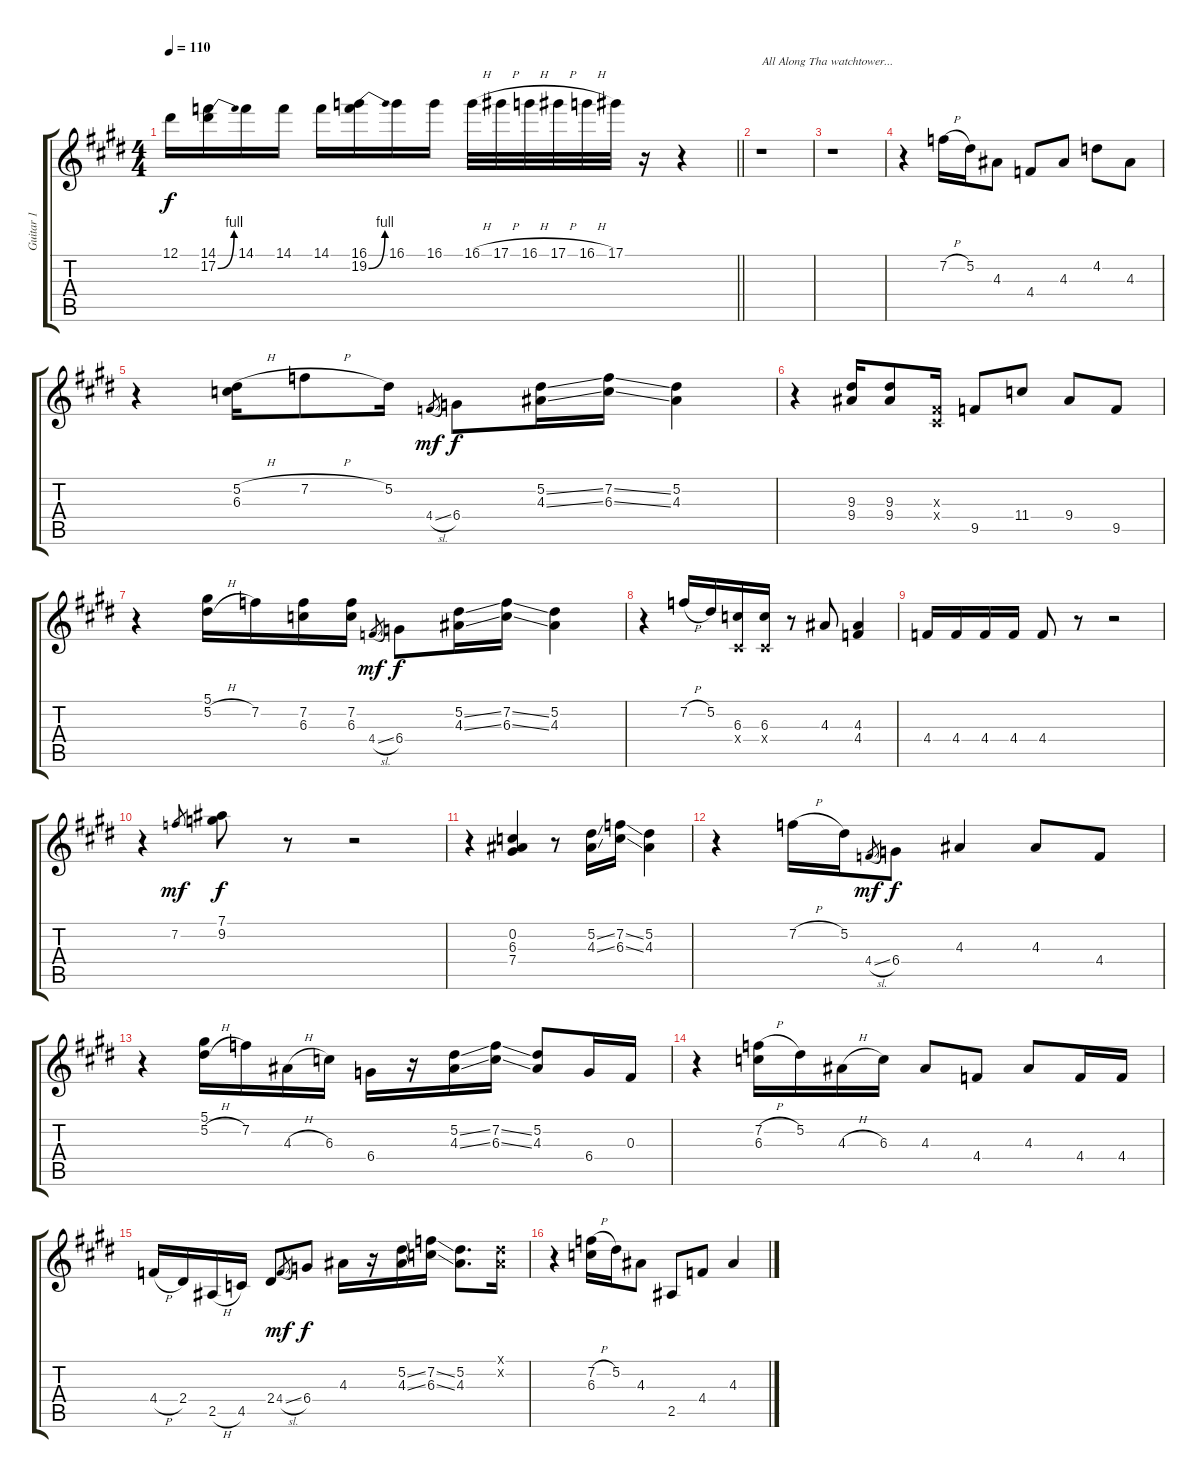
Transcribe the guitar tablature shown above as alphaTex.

\track ("Guitar 1" "Guitar 1") {instrument overdrivenguitar}
\staff {score tabs}
\tuning (Eb4 Bb3 Gb3 Db3 Ab2 Eb2) {hide}
\ts (4 4)
\tempo 110
\clef g2
\barLineRight lightlight
\ks c#minor
12.1.16{dy f} (14.1 17.2{be (bend 0 0 60 4)}).16 14.1.16 14.1.16 14.1.16 (16.1 19.2{be (bend 0 0 60 4)}).16 16.1.16 16.1.16 16.1{h}.32 17.1{h}.32 16.1{h}.32 17.1{h}.32 16.1{h}.32 17.1.32 r.16 r.4 |
r.1{txt "All Along Tha watchtower..."} |
r.1 |
r.4 7.2{h}.16{instrument electricguitarjazz} 5.2.16 4.3.8 4.4.8 4.3.8 4.2.8 4.3.8 |
r.4 (5.2{h} 6.3).16 7.2{h}.8 5.2.16 4.4{sl}.8{gr dy mf} 6.4.8{dy f} (5.2{ss} 4.3{ss}).16 (7.2{ss} 6.3{ss}).16 (5.2 4.3).4 |
r.4 (9.3 9.4).16 (9.3 9.4).8 (0.3{x} 0.4{x}).16 9.5.8 11.4.8 9.4.8 9.5.8 |
r.4 (5.1 5.2{h}).16 7.2.16 (7.2 6.3).16 (7.2 6.3).16 4.4{sl}.8{gr dy mf} 6.4.8{dy f} (5.2{ss} 4.3{ss}).16 (7.2{ss} 6.3{ss}).16 (5.2 4.3).4 |
r.4 7.2{h}.16 5.2.16 (6.3 0.4{x}).16 (6.3 0.4{x}).16 r.8 4.3.8 (4.3 4.4).4 |
4.4.16 4.4.16 4.4.16 4.4.16 4.4.8 r.8 r.2 |
r.4 7.2.8{gr dy mf} (7.1 9.2).8{dy f} r.8 r.2 |
r.4 (0.2 6.3 7.4).4 r.8 (5.2{ss} 4.3{ss}).16 (7.2{ss} 6.3{ss}).16 (5.2 4.3).4 |
r.4 7.2{h}.16 5.2.16 4.4{sl}.8{gr dy mf} 6.4.8{dy f} 4.3.4 4.3.8 4.4.8 |
r.4 (5.1 5.2{h}).16 7.2.16 4.3{h}.16 6.3.16 6.4.16 r.16 (5.2{ss} 4.3{ss}).16 (7.2{ss} 6.3{ss}).16 (5.2 4.3).8 6.4.16 0.3.16 |
r.4 (7.2{h} 6.3).16 5.2.16 4.3{h}.16 6.3.16 4.3.8 4.4.8 4.3.8 4.4.16 4.4.16 |
4.4{h}.16 2.4.16 2.5{h}.16 4.5.16 2.4.8 4.4{sl}.8{gr dy mf} 6.4.8{dy f} 4.3.16 r.16 (5.2{ss} 4.3{ss}).16 (7.2{ss} 6.3{ss}).16 (5.2 4.3).8{d} (0.1{x} 0.2{x}).16 |
r.4 (7.2{h} 6.3).16 5.2.16 4.3.8 2.5.8 4.4.8 4.3.4
